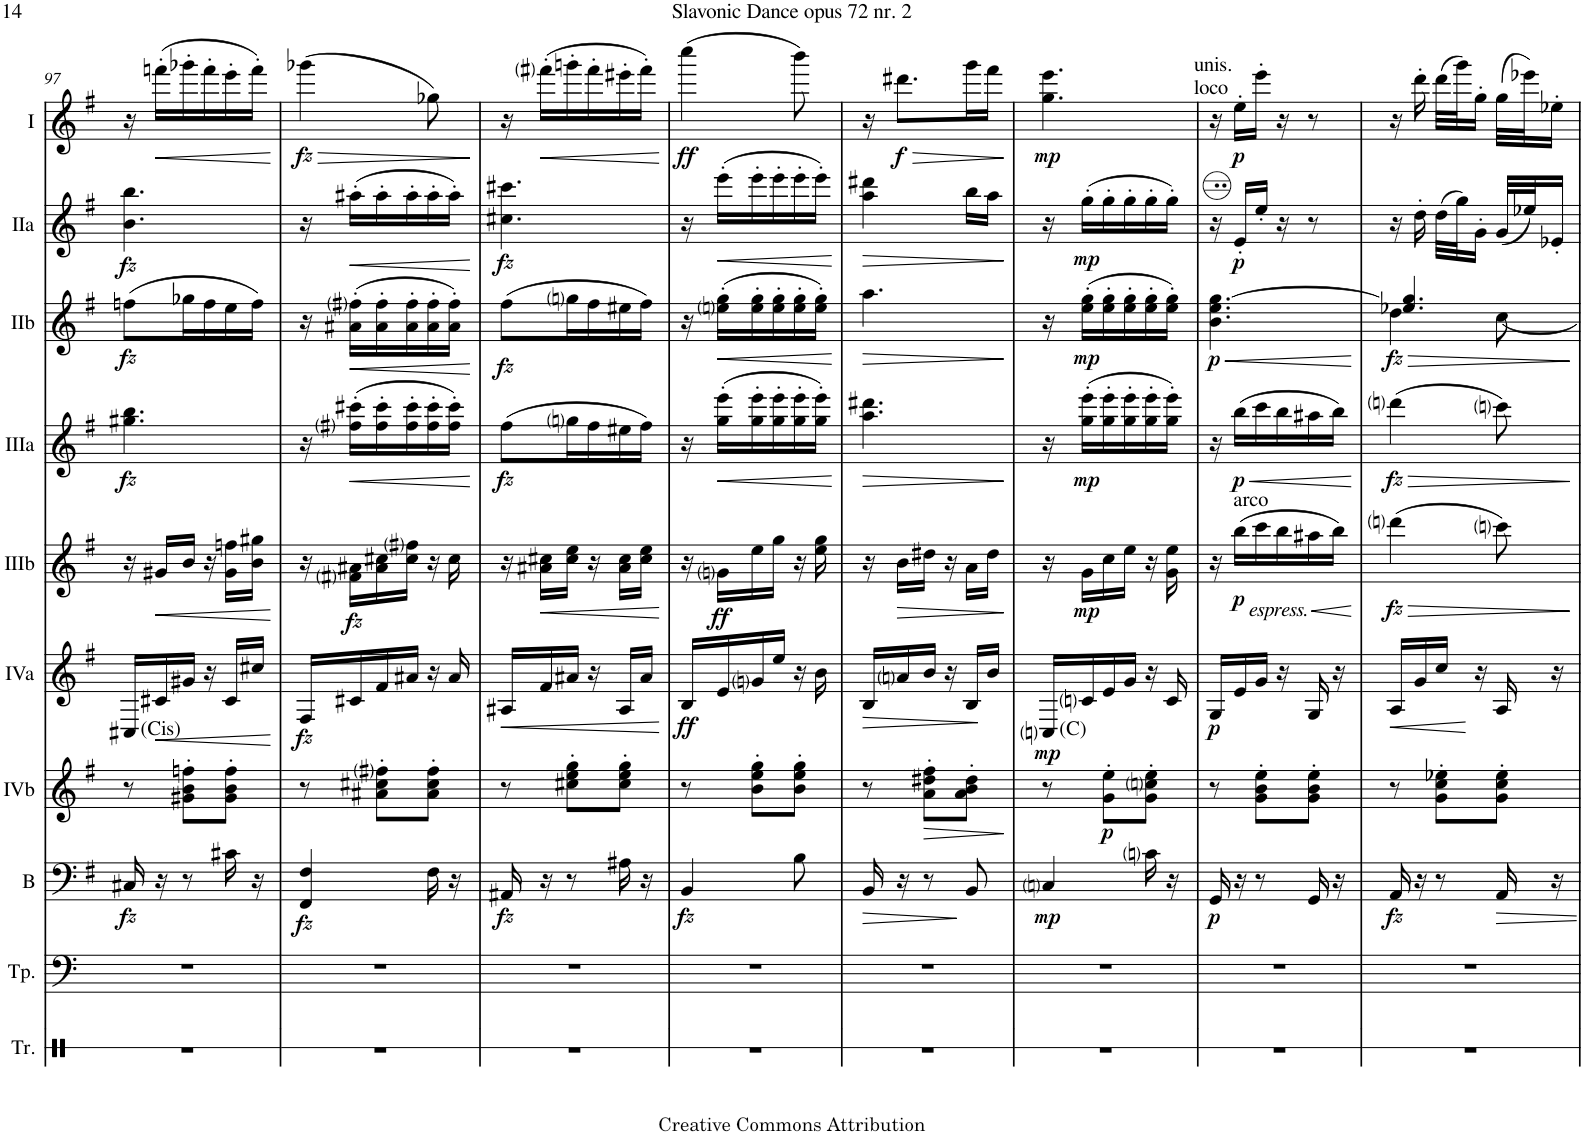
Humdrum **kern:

**kern	**kern	**kern	**dynam	**kern	**dynam	**kern	**dynam	**kern	**dynam	**kern	**dynam	**kern	**dynam	**kern	**dynam	**kern	**dynam
*part10	*part9	*part8	*part8	*part7	*part7	*part6	*part6	*part5	*part5	*part4	*part4	*part3	*part3	*part2	*part2	*part1	*part1
*staff10	*staff9	*staff8	*staff8	*staff7	*staff7	*staff6	*staff6	*staff5	*staff5	*staff4	*staff4	*staff3	*staff3	*staff2	*staff2	*staff1	*staff1
*I"Triangle	*I"Timpani	*I"Bass	*	*I"Acc. 4b	*	*I"Acc. 4a	*	*I"Acc. 3b	*	*I"Acc. 3a	*	*I"Acc. 2b	*	*I"Acc. 2a	*	*I"Acc. 1	*
*I'Tr.	*I'Tp.	*I'B	*	*	*	*	*	*	*	*	*	*	*	*	*	*	*
!!LO:PB:g=z
*clefX	*clefF4	*clefF4	*	*clefG2	*	*clefG2	*	*clefG2	*	*clefG2	*	*clefG2	*	*clefG2	*	*clefG2	*
*	*	*Trd7c12	*	*Trd7c12	*	*Trd7c12	*	*Trd7c12	*	*Trd7c12	*	*	*	*	*	*	*
*k[]	*k[f#]	*k[f#]	*	*k[f#]	*	*k[f#]	*	*k[f#]	*	*k[f#]	*	*k[f#]	*	*k[f#]	*	*k[f#]	*
*M3/8	*M3/8	*M3/8	*	*M3/8	*	*M3/8	*	*M3/8	*	*M3/8	*	*M3/8	*	*M3/8	*	*M3/8	*
=97	=97	=97	=97	=97	=97	=97	=97	=97	=97	=97	=97	=97	=97	=97	=97	=97	=97
!	!	!	!	!	!	!LO:TX:b:t=(Cis)	!	!	!	!	!	!	!	!	!	!	!
!	!	!	!LO:DY:b	!	!	!	!	!	!	!	!LO:DY:b	!	!LO:DY:b	!	!LO:DY:b	!	!
4.r	4.r	16C#X/	fz	8r	.	16C#X/LL	.	16r	.	4.gg#X\ 4.bb\	fz	(8ffn\L	fz	4.b\ 4.bb\	fz	16r	.
!	!	!	!	!	!	!	!LO:HP:b	!	!LO:HP:b	!	!	!	!	!	!	!	!LO:HP:b
.	.	16r	.	.	.	16c#X/	<	16g#X/LL	<	.	.	.	.	.	.	(16fffn'\LL	<
.	.	8r	.	8g#X\' 8b\' 8ffn\'L	.	16g#X/JJ	.	16b/JJ	.	.	.	16gg-X\L	.	.	.	16ggg-X'\	.
.	.	.	.	.	.	16r	.	16r	.	.	.	16ff\	.	.	.	16fff'\	.
.	.	16c#X\	.	8g#\' 8b\' 8ff\'J	.	16c#/LL	.	16g#\ 16ffn\LL	.	.	.	16ee\	.	.	.	16eee'\	.
.	.	16r	.	.	.	16cc#X/JJ	.	16b\ 16gg#X\JJ	.	.	.	16ff\JJ)	.	.	.	16fff'\JJ)	.
.	.	.	.	.	.	.	[	.	[	.	.	.	.	.	.	.	[
=98	=98	=98	=98	=98	=98	=98	=98	=98	=98	=98	=98	=98	=98	=98	=98	=98	=98
!	!	!	!LO:DY:b	!	!	!	!LO:DY:b	!	!	!	!	!	!	!	!	!	!LO:HP:b
!	!	!	!	!	!	!	!	!	!	!	!	!	!	!	!	!	!LO:DY:n=1:b
4.r	4.r	4FF#/ 4F#/	fz	8r	.	16F#/LL	fz	16r	.	16r	.	16r	.	16r	.	(4ggg-X\	> fz
!	!	!	!	!	!	!	!	!	!LO:DY:b	!	!LO:HP:b	!	!LO:HP:b	!	!LO:HP:b	!	!
.	.	.	.	.	.	16c#X/	.	16f#i\ 16a#X\LL	fz	(16ff#i\' 16ccc#X\'LL	<	(16a#X\' 16ff#i\'LL	<	(16aa#X'\LL	<	.	.
.	.	.	.	8a#X\' 8cc#X\' 8ff#i\'L	.	16f#/	.	16a#\ 16cc#X\	.	16ff#\' 16ccc#\'	.	16a#\' 16ff#\'	.	16aa#'\	.	.	.
.	.	.	.	.	.	16a#X/JJ	.	16cc#\ 16ff#i\JJ	.	16ff#\' 16ccc#\'	.	16a#\' 16ff#\'	.	16aa#'\	.	.	.
.	.	16F#\	.	8a#\' 8cc#\' 8ff#\'J	.	16r	.	16r	.	16ff#\' 16ccc#\'	.	16a#\' 16ff#\'	.	16aa#'\	.	8gg-X\)	.
.	.	16r	.	.	.	16a#/	.	16cc#\	.	16ff#\' 16ccc#\'JJ)	.	16a#\' 16ff#\'JJ)	.	16aa#'\JJ)	.	.	.
.	.	.	.	.	.	.	.	.	.	.	[	.	[	.	[	.	]
=99	=99	=99	=99	=99	=99	=99	=99	=99	=99	=99	=99	=99	=99	=99	=99	=99	=99
!	!	!	!LO:DY:b	!	!	!	!LO:HP:b	!	!	!	!LO:DY:b	!	!LO:DY:b	!	!LO:DY:b	!	!
4.r	4.r	16AA#X/	fz	8r	.	16A#X/LL	<	16r	.	(8ff#\L	fz	(8ff#\L	fz	4.cc#X\ 4.ccc#X\	fz	16r	.
!	!	!	!	!	!	!	!	!	!LO:HP:b	!	!	!	!	!	!	!	!LO:HP:b
.	.	16r	.	.	.	16f#/	.	16a#X\ 16cc#X\LL	<	.	.	.	.	.	.	(16fff#i'\LL	<
.	.	8r	.	8cc#X\' 8ee\' 8gg\'L	.	16a#X/JJ	.	16cc#\ 16ee\JJ	.	16ggni\L	.	16ggni\L	.	.	.	16gggn'\	.
.	.	.	.	.	.	16r	.	16r	.	16ff#\	.	16ff#\	.	.	.	16fff#'\	.
.	.	16A#X\	.	8cc#\' 8ee\' 8gg\'J	.	16A#/LL	.	16a#\ 16cc#\LL	.	16ee#X\	.	16ee#X\	.	.	.	16eee#X'\	.
.	.	16r	.	.	.	16a#/JJ	.	16cc#\ 16ee\JJ	.	16ff#\JJ)	.	16ff#\JJ)	.	.	.	16fff#'\JJ)	.
.	.	.	.	.	.	.	[	.	[	.	.	.	.	.	.	.	[
=100	=100	=100	=100	=100	=100	=100	=100	=100	=100	=100	=100	=100	=100	=100	=100	=100	=100
!	!	!	!LO:DY:b	!	!	!	!LO:DY:b	!	!	!	!	!	!	!	!	!	!LO:DY:b
4.r	4.r	4BB/	fz	8r	.	16B/LL	ff	16r	.	16r	.	16r	.	16r	.	(4cccc\	ff
!	!	!	!	!	!	!	!	!	!LO:DY:b	!	!LO:HP:b	!	!LO:HP:b	!	!LO:HP:b	!	!
.	.	.	.	.	.	16e/	.	16gni\LL	ff	(16gg\' 16eee\'LL	<	(16eeni\' 16gg\'LL	<	(16eee'\LL	<	.	.
.	.	.	.	8b\' 8ee\' 8gg\'L	.	16gni/	.	16ee\	.	16gg\' 16eee\'	.	16ee\' 16gg\'	.	16eee'\	.	.	.
.	.	.	.	.	.	16ee/JJ	.	16gg\JJ	.	16gg\' 16eee\'	.	16ee\' 16gg\'	.	16eee'\	.	.	.
.	.	8B\	.	8b\' 8ee\' 8gg\'J	.	16r	.	16r	.	16gg\' 16eee\'	.	16ee\' 16gg\'	.	16eee'\	.	8bbb\)	.
.	.	.	.	.	.	16b\	.	16ee\ 16gg\	.	16gg\' 16eee\'JJ)	.	16ee\' 16gg\'JJ)	.	16eee'\JJ)	.	.	.
.	.	.	.	.	.	.	.	.	.	.	[	.	[	.	[	.	.
=101	=101	=101	=101	=101	=101	=101	=101	=101	=101	=101	=101	=101	=101	=101	=101	=101	=101
!	!	!	!LO:HP:b	!	!	!	!LO:HP:b	!	!	!	!LO:HP:b	!	!LO:HP:b	!	!LO:HP:b	!	!
4.r	4.r	16BB/	>	8r	.	16B/LL	>	16r	.	4.aa\ 4.ddd#X\	>	4.aa\	>	4aa\ 4ddd#X\	>	16r	.
!	!	!	!	!	!	!	!	!	!LO:HP:b	!	!	!	!	!	!	!	!LO:HP:b
!	!	!	!	!	!	!	!	!	!	!	!	!	!	!	!	!	!LO:DY:n=1:b
.	.	16r	.	.	.	16ani/	.	16b\LL	>	.	.	.	.	.	.	8.ddd#X\L	> f
!	!	!	!	!	!LO:HP:b	!	!	!	!	!	!	!	!	!	!	!	!
.	.	8r	.	8a\' 8dd#X\' 8ff#\'L	>	16b/JJ	.	16dd#X\JJ	.	.	.	.	.	.	.	.	.
.	.	.	.	.	.	16r	.	16r	.	.	.	.	.	.	.	.	.
.	.	8BB/	]	8a\' 8b\' 8dd#\'J	.	16B/LL	.	16a\LL	.	.	.	.	.	16bb\LL	.	16ggg\L	.
.	.	.	.	.	.	16b/JJ	]	16dd#\JJ	.	.	.	.	.	16aa\JJ	.	16fff#\JJ	.
.	.	.	.	.	]	.	.	.	]	.	]	.	]	.	]	.	]
=102	=102	=102	=102	=102	=102	=102	=102	=102	=102	=102	=102	=102	=102	=102	=102	=102	=102
!	!	!	!	!	!	!LO:TX:b:t=(C)	!	!	!	!	!	!	!	!	!	!	!
!	!	!	!LO:DY:b	!	!	!	!LO:DY:b	!	!	!	!	!	!	!	!	!	!LO:DY:b
4.r	4.r	4Cni/	mp	8r	.	16Cni/LL	mp	16r	.	16r	.	16r	.	16r	.	4.gg\ 4.eee\	mp
!	!	!	!	!	!	!	!	!	!LO:DY:b	!	!LO:DY:b	!	!LO:DY:b	!	!LO:DY:b	!	!
.	.	.	.	.	.	16cni/	.	16g\LL	mp	(16gg\' 16eee\'LL	mp	(16ee\' 16gg\'LL	mp	(16gg'\LL	mp	.	.
!	!	!	!	!	!LO:DY:b	!	!	!	!	!	!	!	!	!	!	!	!
.	.	.	.	8g\' 8ee\'L	p	16e/	.	16cc\	.	16gg\' 16eee\'	.	16ee\' 16gg\'	.	16gg'\	.	.	.
.	.	.	.	.	.	16g/JJ	.	16ee\JJ	.	16gg\' 16eee\'	.	16ee\' 16gg\'	.	16gg'\	.	.	.
.	.	16cni\	.	8g\' 8ccni\' 8ee\'J	.	16r	.	16r	.	16gg\' 16eee\'	.	16ee\' 16gg\'	.	16gg'\	.	.	.
.	.	16r	.	.	.	16c/	.	16g\ 16ee\	.	16gg\' 16eee\'JJ)	.	16ee\' 16gg\'JJ)	.	16gg'\JJ)	.	.	.
=103	=103	=103	=103	=103	=103	=103	=103	=103	=103	=103	=103	=103	=103	=103	=103	=103	=103
!	!	!	!LO:DY:b	!	!	!	!LO:DY:b	!	!	!	!	!	!LO:HP:b	!	!	!	!
!	!	!	!	!	!	!	!	!	!	!	!	!	!LO:DY:n=1:b	!	!	!	!
4.r	4.r	16GG/	p	8r	.	16G/LL	p	16r	.	16r	.	4.b\ 4.ee\ [>4.gg\	< p	16r	.	16r	.
!	!	!	!	!	!	!	!	!	!	!	!	!	!	!	!	!LO:TX:a:t=unis.	!
!	!	!	!	!	!	!	!	!	!	!	!	!	!	!	!	!LO:TX:a:t=loco	!
!	!	!	!	!	!	!	!	!LO:TX:a:t=arco	!	!	!	!	!	!	!	!	!
!	!	!	!	!	!	!	!	!LO:TX:b:i:t=espress.	!	!	!	!	!	!	!	!	!
!	!	!	!	!	!	!	!	!	!LO:HP:b	!	!LO:HP:b	!	!	!	!	!	!
!	!	!	!	!	!	!	!	!	!LO:DY:n=1:b	!	!LO:DY:n=1:b	!	!	!	!LO:DY:b	!	!LO:DY:b
.	.	16r	.	.	.	16e/	.	(16bb\LL	< p	(16bb\LL	< p	.	.	16e'/LL	p	16ee'\LL	p
.	.	8r	.	8g\' 8b\' 8ee\'L	.	16g/JJ	.	16ccc\	.	16ccc\	.	.	.	16ee'/JJ	.	16eee'\JJ	.
.	.	.	.	.	.	16r	.	16bb\	.	16bb\	.	.	.	16r	.	16r	.
.	.	16GG/	.	8g\' 8b\' 8ee\'J	.	16G/	.	16aa#X\	.	16aa#X\	.	.	.	8r	.	8r	.
.	.	16r	.	.	.	16r	.	16bb\JJ)	.	16bb\JJ)	.	.	.	.	.	.	.
.	.	.	.	.	.	.	.	.	[	.	[	.	[	.	.	.	.
=104	=104	=104	=104	=104	=104	=104	=104	=104	=104	=104	=104	=104	=104	=104	=104	=104	=104
!	!	!	!LO:DY:b	!	!	!	!LO:HP:b	!	!LO:HP:b	!	!LO:HP:b	!	!LO:HP:b	!	!	!	!
*	*	*	*	*	*	*	*	*	*	*	*	*^	*	*	*	*	*
!	!	!	!	!	!	!	!	!	!LO:DY:n=1:b	!	!LO:DY:n=1:b	!	!	!LO:DY:n=1:b	!	!	!	!
4.r	4.r	16AA/	fz	8r	.	16A/LL	<	(4dddni\	> fz	(4dddni\	> fz	4.ee-X/ 4.gg/]	4dd\	> fz	16r	.	16r	.
.	.	16r	.	.	.	16g/	.	.	.	.	.	.	.	.	16dd'\	.	16ddd'\	.
.	.	8r	.	8g\' 8cc\' 8ee-X\'L	.	16cc/JJ	.	.	.	.	.	.	.	.	(32dd\LLL	.	(32ddd\LLL	.
.	.	.	.	.	.	.	.	.	.	.	.	.	.	.	32gg\J)	.	32ggg\J)	.
.	.	.	.	.	.	16r	[	.	.	.	.	.	.	.	16g'\JJ	.	16gg'\JJ	.
.	.	16AA/	.	8g\' 8cc\' 8ee-\'J	.	16A/	.	8cccni\)	.	8cccni\)	.	.	[8cc\	.	(32g/LLL	.	(32gg\LLL	.
.	.	.	.	.	.	.	.	.	.	.	.	.	.	.	32ee-X/J)	.	32eee-X\J)	.
.	.	16r	.	.	.	16r	.	.	.	.	.	.	.	.	16e-X'/JJ	.	16ee-X'\JJ	.
*	*	*	*	*	*	*	*	*	*	*	*	*v	*v	*	*	*	*	*
.	.	.	.	.	.	.	.	.	]	.	]	.	]	.	.	.	.
=	=	=	=	=	=	=	=	=	=	=	=	=	=	=	=	=	=
*-	*-	*-	*-	*-	*-	*-	*-	*-	*-	*-	*-	*-	*-	*-	*-	*-	*-
